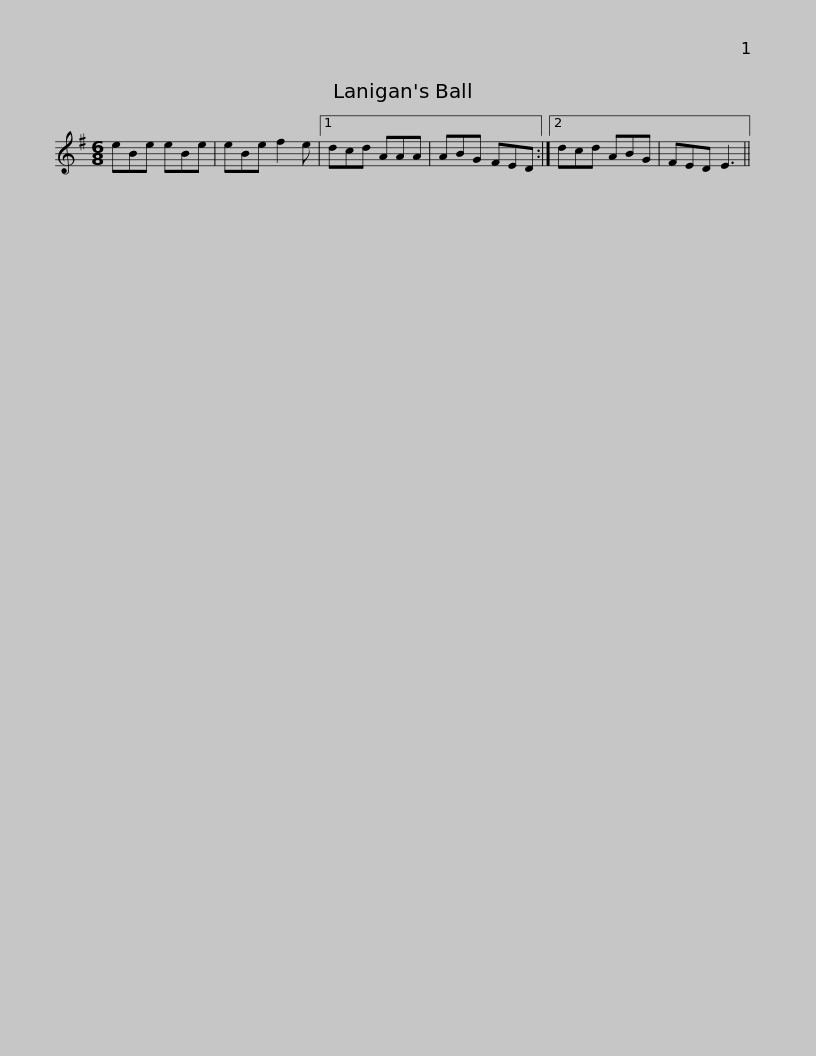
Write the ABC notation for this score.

X:1
L:1/8
M:6/8
I:linebreak $
K:Emin
V:1 treble
V:1
 eBe eBe | eBe f2 e |1 dcd AAA | ABG FED :|2 dcd ABG | %5
 FED E3 || %6
